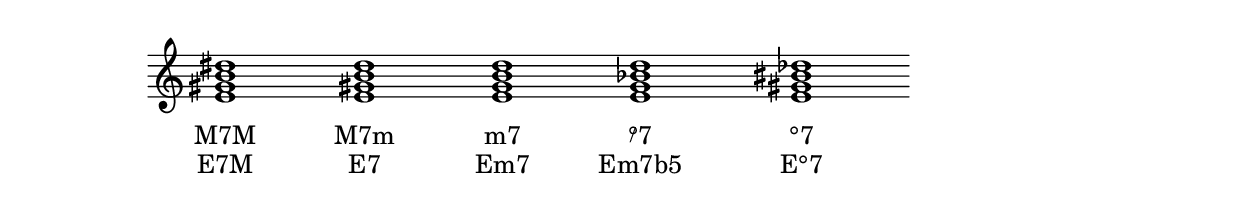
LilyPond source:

\version "2.10.0"
<<
\new Staff \with {
	\remove "Time_signature_engraver"
}

\relative c' {
	 	\clef treble
		\time 4/4
		<e gis b dis>1 \bar " "
		s1  \bar " "
		<e gis b d>1 \bar " "
		s1  \bar " "
		<e g b d>1 \bar " "
		s1  \bar " "
		\once \override TextScript #'extra-offset = #'( -0.0 . -1.9 )
		<e g bes d>1_\markup { \small { "/"} } \bar " "
		s1  \bar " "
		<e gis bis des>1  \bar " "
		s1  \bar " "
}
\addlyrics { "M7M" "M7m" "m7" "°7" "°7" }
\addlyrics { "E7M" "E7" "Em7" "Em7b5" "E°7" }
>>

